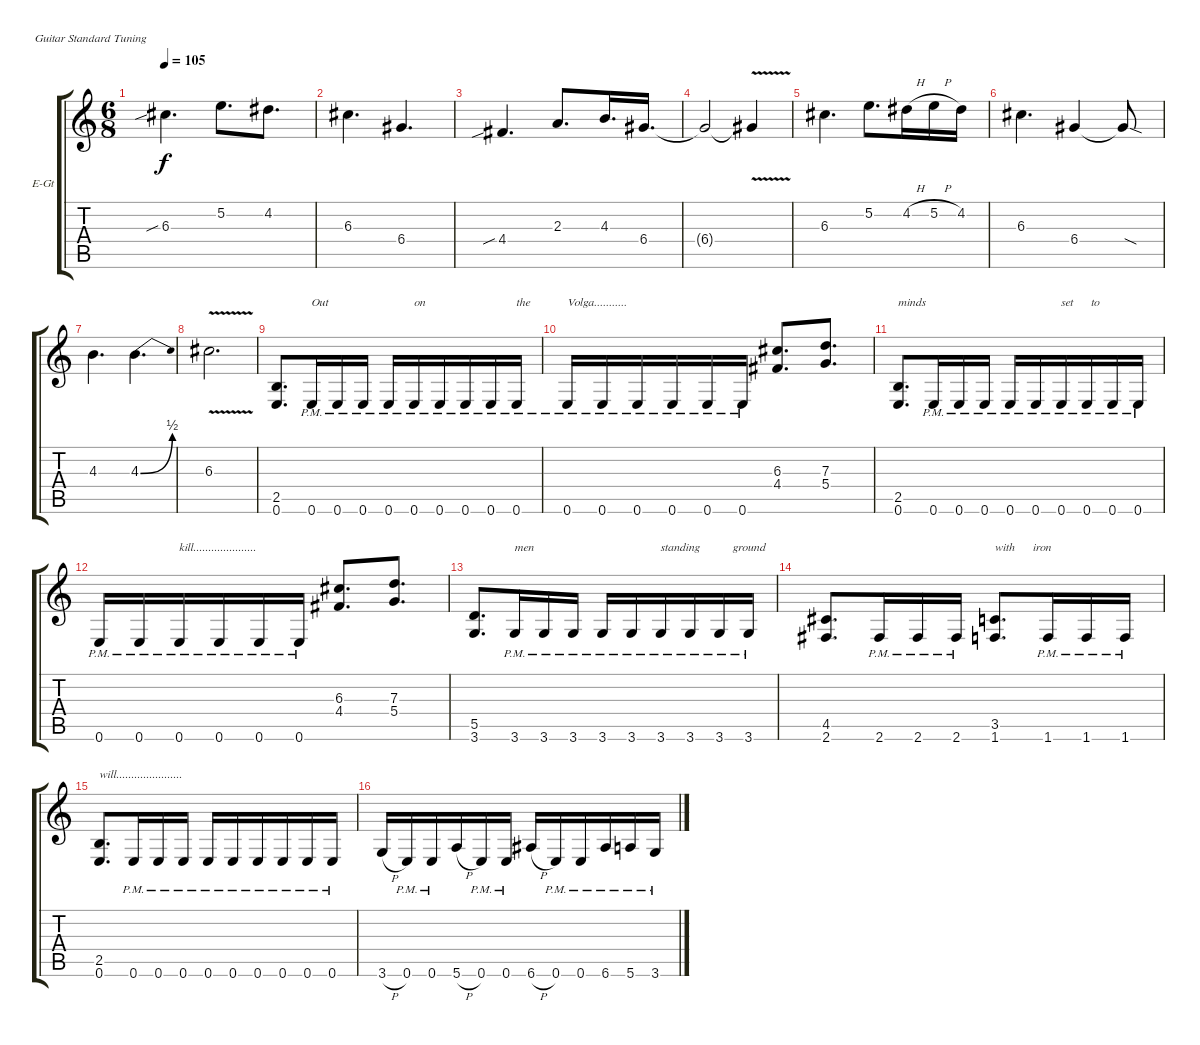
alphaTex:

\defaultSystemsLayout 4
\bracketExtendMode groupsimilarinstruments
\firstSystemTrackNameOrientation horizontal
\otherSystemsTrackNameOrientation horizontal
\track ("Wolf Hoffmann" "E-Gt") {instrument distortionguitar}
\staff {score tabs}
\tuning (E4 B3 G3 D3 A2 E2)
\ts (6 8)
\tempo 105
\clef g2
\ks c
6.3{sib}.4{d dy f instrument distortionguitar} 5.2.8{d} 4.2.8{d} |
6.3.4{d} 6.4.4{d} |
4.4{sib}.4{d} 2.3.8{d} 4.3.16{d} 6.4.16{d} |
6.4{t}.2 6.4{v t}.4 |
6.3.4{d} 5.2.8{d} 4.2{h}.16 5.2{h}.16 4.2.16 |
6.3.4{d} 6.4.4 6.4{sod t}.8 |
4.3.4{d} 4.3{be (bend 0 0 59.4 2)}.4{d} |
6.3{v}.2{d} |
(2.5 0.6).8{d} 0.6{pm}.16{txt "Out"} 0.6{pm}.16 0.6{pm}.16 0.6{pm}.16 0.6{pm}.16{txt "on"} 0.6{pm}.16 0.6{pm}.16 0.6{pm}.16 0.6{pm}.16{txt "the"} |
0.6{pm}.16{txt "Volga..........."} 0.6{pm}.16 0.6{pm}.16 0.6{pm}.16 0.6{pm}.16 0.6{pm}.16 (6.3 4.4).8{d} (7.3 5.4).8{d} |
(2.5 0.6).8{d txt "minds "} 0.6{pm}.16 0.6{pm}.16 0.6{pm}.16 0.6{pm}.16 0.6{pm}.16 0.6{pm}.16{txt "set      to"} 0.6{pm}.16 0.6{pm}.16 0.6{pm}.16 |
0.6{pm}.16 0.6{pm}.16 0.6{pm}.16{txt "kill....................."} 0.6{pm}.16 0.6{pm}.16 0.6{pm}.16 (6.3 4.4).8{d} (7.3 5.4).8{d} |
(5.5 3.6).8{d} 3.6{pm}.16{txt "men"} 3.6{pm}.16 3.6{pm}.16 3.6{pm}.16 3.6{pm}.16 3.6{pm}.16{txt "standing           ground"} 3.6{pm}.16 3.6{pm}.16 3.6{pm}.16 |
(4.5 2.6).8{d} 2.6{pm}.16 2.6{pm}.16 2.6{pm}.16 (3.5 1.6).8{d txt "with      iron"} 1.6{pm}.16 1.6{pm}.16 1.6{pm}.16 |
(2.5 0.6).8{d txt "will......................"} 0.6{pm}.16 0.6{pm}.16 0.6{pm}.16 0.6{pm}.16 0.6{pm}.16 0.6{pm}.16 0.6{pm}.16 0.6{pm}.16 0.6{pm}.16 |
3.6{h}.16 0.6{pm}.16 0.6{pm}.16 5.6{h}.16 0.6{pm}.16 0.6{pm}.16 6.6{h}.16 0.6{pm}.16 0.6{pm}.16 6.6{pm}.16 5.6{pm}.16 3.6{pm}.16
